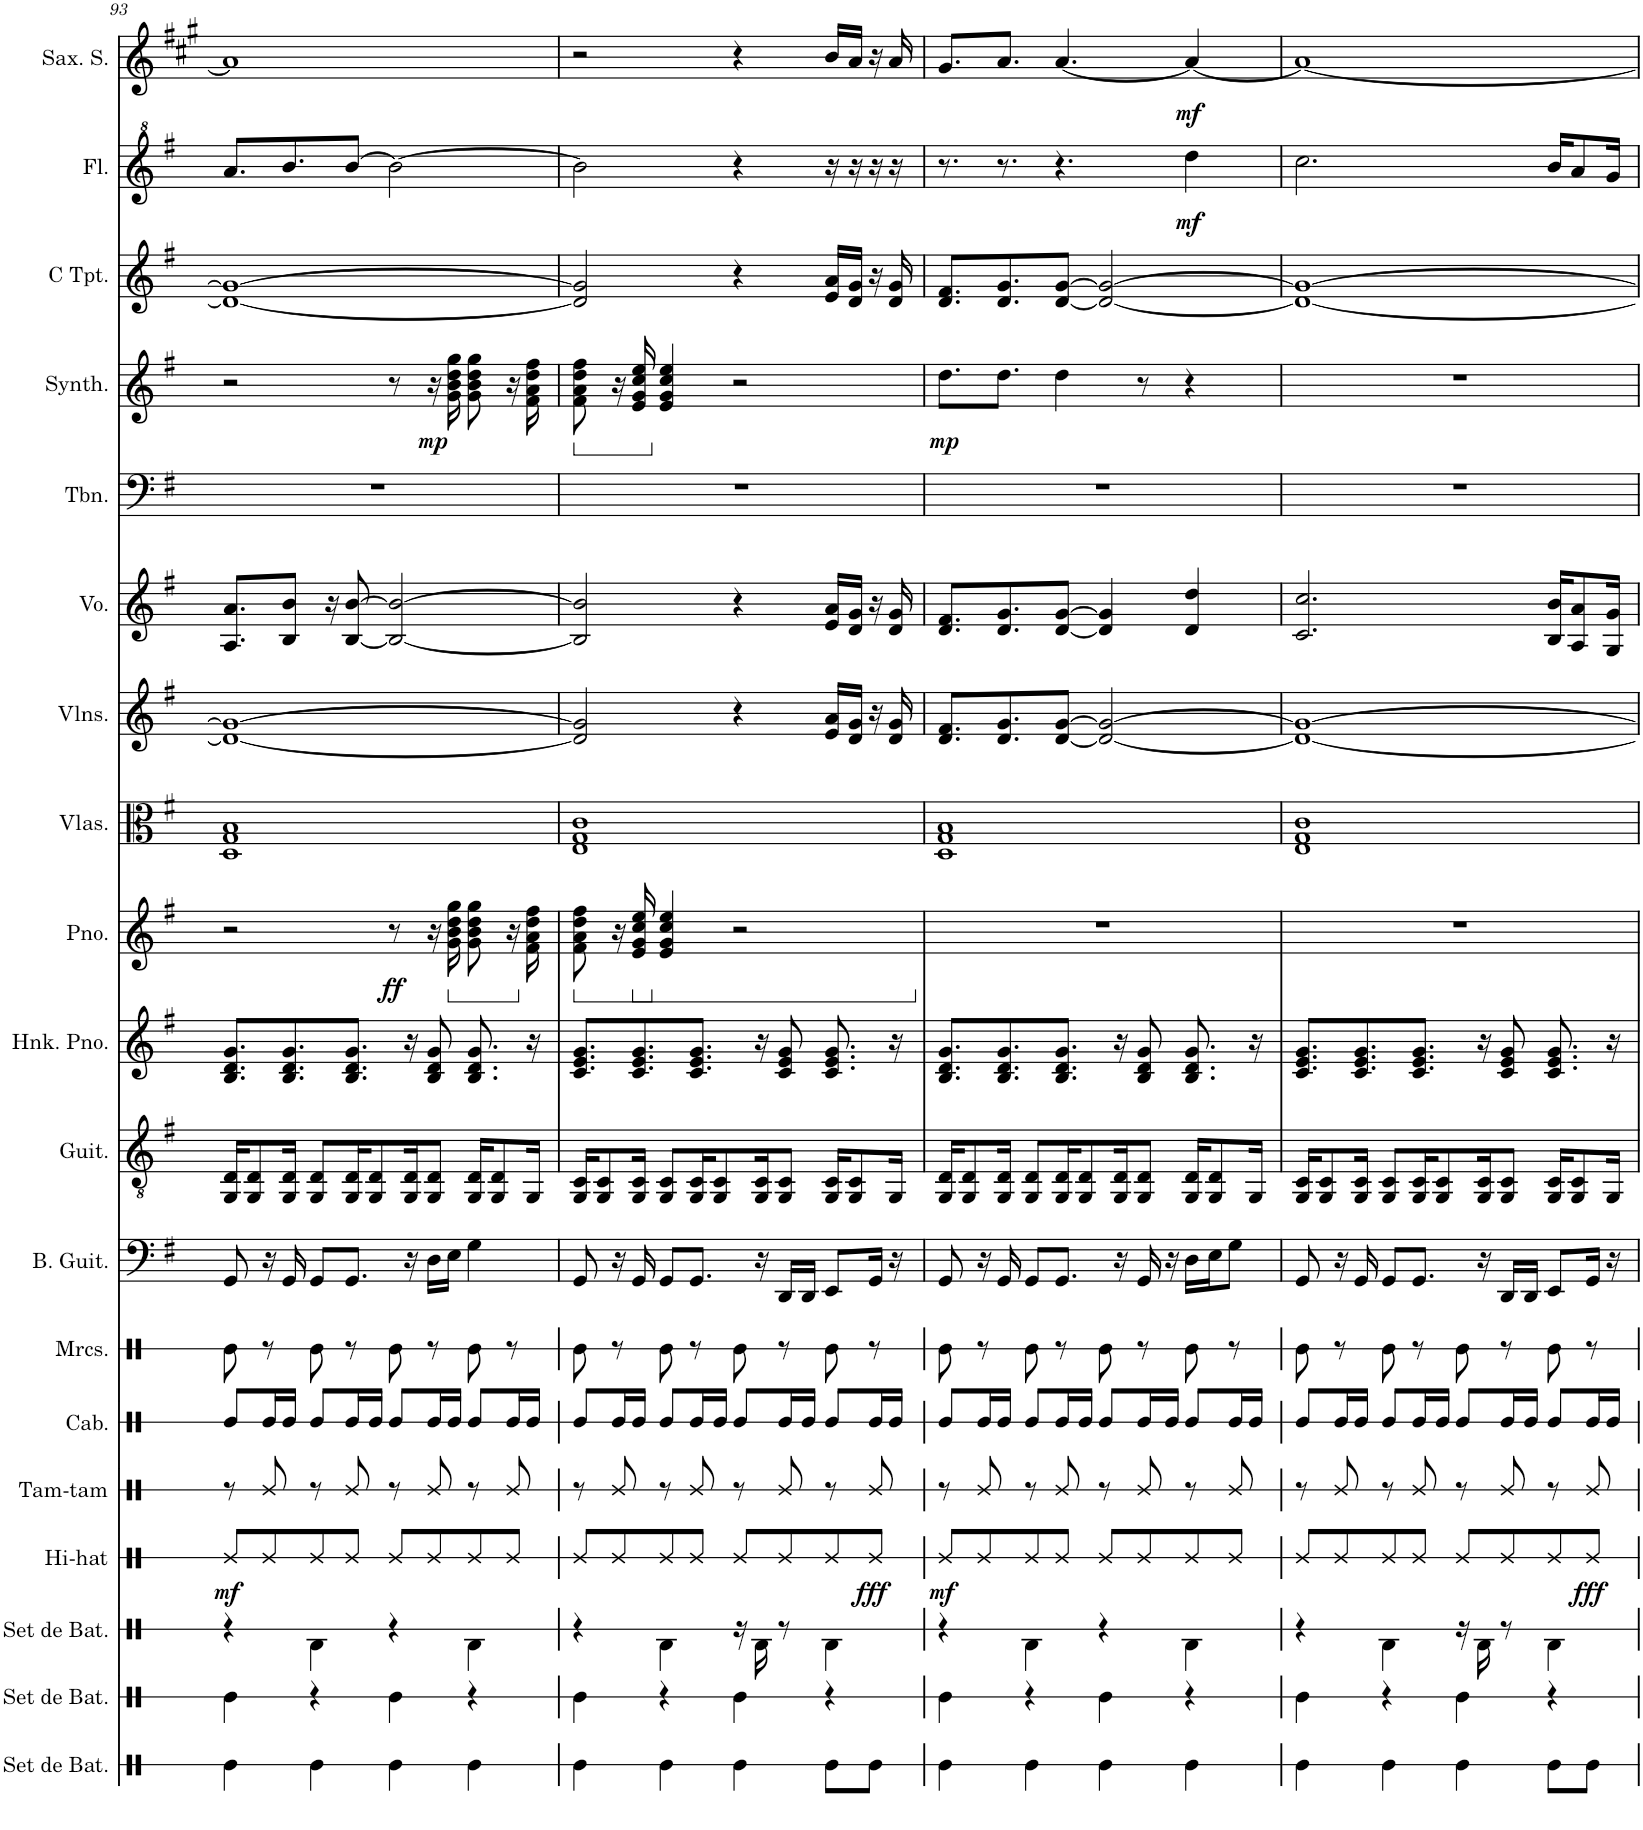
**kern	**kern	**kern	**kern	**dynam	**kern	**kern	**kern	**kern	**kern	**kern	**kern	**dynam	**kern	**kern	**kern	**kern	**kern	**dynam	**kern	**kern	**dynam	**kern	**dynam
*part19	*part18	*part17	*part16	*part16	*part15	*part14	*part13	*part12	*part11	*part10	*part9	*part9	*part8	*part7	*part6	*part5	*part4	*part4	*part3	*part2	*part2	*part1	*part1
*staff19	*staff18	*staff17	*staff16	*staff16	*staff15	*staff14	*staff13	*staff12	*staff11	*staff10	*staff9	*staff9	*staff8	*staff7	*staff6	*staff5	*staff4	*staff4	*staff3	*staff2	*staff2	*staff1	*staff1
*I"Set de batterie	*I"Set de batterie	*I"Set de batterie	*I"Hi-hat	*	*I"Tam-tam	*I"Cabasa	*I"Maracas	*I"Bass Guitar	*I"Acoustic Guitar	*I"Honky Tonk Piano	*I"Piano	*	*I"Violas	*I"Violins	*I"Voice	*I"Trombone	*I"Brightness Synthesizer	*	*I"C Trumpet	*I"Flute	*	*I"Saxophone Soprano	*
*I'Set de Bat.	*I'Set de Bat.	*I'Set de Bat.	*I'Hi-hat	*	*I'Tam-tam	*I'Cab.	*I'Mrcs.	*I'B. Guit.	*I'Guit.	*I'Hnk. Pno.	*I'Pno.	*	*I'Vlas.	*I'Vlns.	*I'Vo.	*I'Tbn.	*I'Synth.	*	*I'C Tpt.	*I'Fl.	*	*I'Sax. S.	*
!!LO:PB:g=z
*clefX	*clefX	*clefX	*clefX	*	*clefX	*clefX	*clefX	*clefF4	*clefGv2	*clefG2	*clefG2	*	*clefC3	*clefG2	*clefG2	*clefF4	*clefG2	*	*clefG2	*clefG^2	*	*clefG2	*
*	*	*	*	*	*	*	*	*Trd7c12	*	*	*	*	*	*	*	*	*	*	*	*	*	*Trd1c2	*
*k[]	*k[]	*k[]	*k[]	*	*k[]	*k[]	*k[]	*k[f#]	*k[f#]	*k[f#]	*k[f#]	*	*k[f#]	*k[f#]	*k[f#]	*k[f#]	*k[f#]	*	*k[f#]	*k[f#]	*	*k[f#c#g#]	*
*M4/4	*M4/4	*M4/4	*M4/4	*	*M4/4	*M4/4	*M4/4	*M4/4	*M4/4	*M4/4	*M4/4	*	*M4/4	*M4/4	*M4/4	*M4/4	*M4/4	*	*M4/4	*M4/4	*	*M4/4	*
=93	=93	=93	=93	=93	=93	=93	=93	=93	=93	=93	=93	=93	=93	=93	=93	=93	=93	=93	=93	=93	=93	=93	=93
!	!	!	!	!LO:DY:b	!	!	!	!	!	!	!	!	!	!	!	!	!	!	!	!	!	!	!
4Re\	4Re\	4r	8Re/L	mf	8r	8Re/L	8Re\	8GG/	16GG/ 16D/KL	8.B/ 8.d/ 8.g/L	2r	.	1D 1G 1B	1d_ 1g_	8.A/ 8.a/L	1r	2r	.	1d_ 1g_	8.aa/L	.	1a]	.
.	.	.	.	.	.	.	.	.	8GG/ 8D/	.	.	.	.	.	.	.	.	.	.	.	.	.	.
.	.	.	8Re/	.	8Re/	16Re/L	8r	16r	.	.	.	.	.	.	.	.	.	.	.	.	.	.	.
.	.	.	.	.	.	16Re/JJ	.	16GG/	16GG/ 16D/Jk	8.B/ 8.d/ 8.g/	.	.	.	.	8B/ 8b/J	.	.	.	.	8.bb/	.	.	.
4Re\	4r	4RB\	8Re/	.	8r	8Re/L	8Re\	8GG/L	8GG/ 8D/L	.	.	.	.	.	.	.	.	.	.	.	.	.	.
.	.	.	.	.	.	.	.	.	.	.	.	.	.	.	16r	.	.	.	.	.	.	.	.
.	.	.	8Re/J	.	8Re/	16Re/L	8r	8.GG/J	16GG/ 16D/K	8.B/ 8.d/ 8.g/J	.	.	.	.	[8B/ [8b/	.	.	.	.	[8bb/J	.	.	.
.	.	.	.	.	.	16Re/JJ	.	.	8GG/ 8D/	.	.	.	.	.	.	.	.	.	.	.	.	.	.
!	!	!	!	!	!	!	!	!	!	!	!	!LO:DY:b	!	!	!	!	!	!	!	!	!	!	!
4Re\	4Re\	4r	8Re/L	.	8r	8Re/L	8Re\	.	.	.	8r	ff	.	.	2B/_ 2b/_	.	8r	.	.	2bb\_	.	.	.
.	.	.	.	.	.	.	.	16r	16GG/ 16D/K	16r	.	.	.	.	.	.	.	.	.	.	.	.	.
!	!	!	!	!	!	!	!	!	!	!	!	!	!	!	!	!	!	!LO:DY:b	!	!	!	!	!
.	.	.	8Re/	.	8Re/	16Re/L	8r	16D\LL	8GG/ 8D/J	8B/ 8d/ 8g/	16r	.	.	.	.	.	16r	mp	.	.	.	.	.
*	*	*	*	*	*	*	*	*	*	*	*ped	*	*	*	*	*	*	*	*	*	*	*	*
.	.	.	.	.	.	16Re/JJ	.	16E\JJ	.	.	16g\ 16b\ 16dd\ 16gg\	.	.	.	.	.	16g\ 16b\ 16dd\ 16gg\	.	.	.	.	.	.
4Re\	4r	4RB\	8Re/	.	8r	8Re/L	8Re\	4G\	16GG/ 16D/KL	8.B/ 8.d/ 8.g/	8g\ 8b\ 8dd\ 8gg\	.	.	.	.	.	8g\ 8b\ 8dd\ 8gg\	.	.	.	.	.	.
.	.	.	.	.	.	.	.	.	8GG/ 8D/	.	.	.	.	.	.	.	.	.	.	.	.	.	.
.	.	.	8Re/J	.	8Re/	16Re/L	8r	.	.	.	16r	.	.	.	.	.	16r	.	.	.	.	.	.
*	*	*	*	*	*	*	*	*	*	*	*Xped	*	*	*	*	*	*	*	*	*	*	*	*
.	.	.	.	.	.	16Re/JJ	.	.	16GG/Jk	16r	16f#\ 16a\ 16dd\ 16ff#\	.	.	.	.	.	16f#\ 16a\ 16dd\ 16ff#\	.	.	.	.	.	.
=94	=94	=94	=94	=94	=94	=94	=94	=94	=94	=94	=94	=94	=94	=94	=94	=94	=94	=94	=94	=94	=94	=94	=94
*	*	*	*	*	*	*	*	*	*	*	*ped	*	*	*	*	*	*	*	*	*	*	*	*
*	*	*	*	*	*	*	*	*	*	*	*	*	*	*	*	*	*ped	*	*	*	*	*	*
4Re\	4Re\	4r	8Re/L	.	8r	8Re/L	8Re\	8GG/	16GG/ 16C/KL	8.c/ 8.e/ 8.g/L	8f#\ 8a\ 8dd\ 8ff#\	.	1E 1G 1c	2d/] 2g/]	2B/] 2b/]	1r	8f#\ 8a\ 8dd\ 8ff#\	.	2d/] 2g/]	2bb\]	.	2r	.
.	.	.	.	.	.	.	.	.	8GG/ 8C/	.	.	.	.	.	.	.	.	.	.	.	.	.	.
.	.	.	8Re/	.	8Re/	16Re/L	8r	16r	.	.	16r	.	.	.	.	.	16r	.	.	.	.	.	.
*	*	*	*	*	*	*	*	*	*	*	*ped	*	*	*	*	*	*	*	*	*	*	*	*
.	.	.	.	.	.	16Re/JJ	.	16GG/	16GG/ 16C/Jk	8.c/ 8.e/ 8.g/	16e/ 16g/ 16cc/ 16ee/	.	.	.	.	.	16e/ 16g/ 16cc/ 16ee/	.	.	.	.	.	.
*	*	*	*	*	*	*	*	*	*	*	*Xped	*	*	*	*	*	*	*	*	*	*	*	*
*	*	*	*	*	*	*	*	*	*	*	*	*	*	*	*	*	*Xped	*	*	*	*	*	*
4Re\	4r	4RB\	8Re/	.	8r	8Re/L	8Re\	8GG/L	8GG/ 8C/L	.	4e/ 4g/ 4cc/ 4ee/	.	.	.	.	.	4e/ 4g/ 4cc/ 4ee/	.	.	.	.	.	.
.	.	.	8Re/J	.	8Re/	16Re/L	8r	8.GG/J	16GG/ 16C/K	8.c/ 8.e/ 8.g/J	.	.	.	.	.	.	.	.	.	.	.	.	.
.	.	.	.	.	.	16Re/JJ	.	.	8GG/ 8C/	.	.	.	.	.	.	.	.	.	.	.	.	.	.
4Re\	4Re\	16r	8Re/L	.	8r	8Re/L	8Re\	.	.	.	2r	.	.	4r	4r	.	2r	.	4r	4r	.	4r	.
.	.	16RB\	.	.	.	.	.	16r	16GG/ 16C/K	16r	.	.	.	.	.	.	.	.	.	.	.	.	.
.	.	8r	8Re/	.	8Re/	16Re/L	8r	16DD/LL	8GG/ 8C/J	8c/ 8e/ 8g/	.	.	.	.	.	.	.	.	.	.	.	.	.
.	.	.	.	.	.	16Re/JJ	.	16DD/JJ	.	.	.	.	.	.	.	.	.	.	.	.	.	.	.
8Re\L	4r	4RB\	8Re/	.	8r	8Re/L	8Re\	8EE/L	16GG/ 16C/KL	8.c/ 8.e/ 8.g/	.	.	.	16e/ 16a/LL	16e/ 16a/LL	.	.	.	16e/ 16a/LL	16r	.	16b/LL	.
.	.	.	.	.	.	.	.	.	8GG/ 8C/	.	.	.	.	16d/ 16g/JJ	16d/ 16g/JJ	.	.	.	16d/ 16g/JJ	16r	.	16a/JJ	.
!	!	!	!	!LO:DY:b	!	!	!	!	!	!	!	!	!	!	!	!	!	!	!	!	!	!	!
8Re\J	.	.	8Re/J	fff	8Re/	16Re/L	8r	16GG/Jk	.	.	.	.	.	16r	16r	.	.	.	16r	16r	.	16r	.
.	.	.	.	.	.	16Re/JJ	.	16r	16GG/Jk	16r	.	.	.	16d/ 16g/	16d/ 16g/	.	.	.	16d/ 16g/	16r	.	16a/	.
=95	=95	=95	=95	=95	=95	=95	=95	=95	=95	=95	=95	=95	=95	=95	=95	=95	=95	=95	=95	=95	=95	=95	=95
*	*	*	*	*	*	*	*	*	*	*	*Xped	*	*	*	*	*	*	*	*	*	*	*	*
!	!	!	!	!LO:DY:b	!	!	!	!	!	!	!	!	!	!	!	!	!	!LO:DY:b	!	!	!	!	!
4Re\	4Re\	4r	8Re/L	mf	8r	8Re/L	8Re\	8GG/	16GG/ 16D/KL	8.B/ 8.d/ 8.g/L	1r	.	1D 1G 1B	8.d/ 8.f#/L	8.d/ 8.f#/L	1r	8.dd\L	mp	8.d/ 8.f#/L	8.r	.	8.g#/L	.
.	.	.	.	.	.	.	.	.	8GG/ 8D/	.	.	.	.	.	.	.	.	.	.	.	.	.	.
.	.	.	8Re/	.	8Re/	16Re/L	8r	16r	.	.	.	.	.	.	.	.	.	.	.	.	.	.	.
.	.	.	.	.	.	16Re/JJ	.	16GG/	16GG/ 16D/Jk	8.B/ 8.d/ 8.g/	.	.	.	8.d/ 8.g/	8.d/ 8.g/	.	8.dd\J	.	8.d/ 8.g/	8.r	.	8.a/J	.
4Re\	4r	4RB\	8Re/	.	8r	8Re/L	8Re\	8GG/L	8GG/ 8D/L	.	.	.	.	.	.	.	.	.	.	.	.	.	.
.	.	.	8Re/J	.	8Re/	16Re/L	8r	8.GG/J	16GG/ 16D/K	8.B/ 8.d/ 8.g/J	.	.	.	[8d/ [8g/J	[8d/ [8g/J	.	4dd\	.	[8d/ [8g/J	4.r	.	[4.a/	.
.	.	.	.	.	.	16Re/JJ	.	.	8GG/ 8D/	.	.	.	.	.	.	.	.	.	.	.	.	.	.
4Re\	4Re\	4r	8Re/L	.	8r	8Re/L	8Re\	.	.	.	.	.	.	2d/_ 2g/_	4d/] 4g/]	.	.	.	2d/_ 2g/_	.	.	.	.
.	.	.	.	.	.	.	.	16r	16GG/ 16D/K	16r	.	.	.	.	.	.	.	.	.	.	.	.	.
.	.	.	8Re/	.	8Re/	16Re/L	8r	16GG/	8GG/ 8D/J	8B/ 8d/ 8g/	.	.	.	.	.	.	8r	.	.	.	.	.	.
.	.	.	.	.	.	16Re/JJ	.	16r	.	.	.	.	.	.	.	.	.	.	.	.	.	.	.
!	!	!	!	!	!	!	!	!	!	!	!	!	!	!	!	!	!	!	!	!	!LO:DY:b	!	!LO:DY:b
4Re\	4r	4RB\	8Re/	.	8r	8Re/L	8Re\	16D\LL	16GG/ 16D/KL	8.B/ 8.d/ 8.g/	.	.	.	.	4d/ 4dd/	.	4r	.	.	4ddd\	mf	4a/_	mf
.	.	.	.	.	.	.	.	16E\J	8GG/ 8D/	.	.	.	.	.	.	.	.	.	.	.	.	.	.
.	.	.	8Re/J	.	8Re/	16Re/L	8r	8G\J	.	.	.	.	.	.	.	.	.	.	.	.	.	.	.
.	.	.	.	.	.	16Re/JJ	.	.	16GG/Jk	16r	.	.	.	.	.	.	.	.	.	.	.	.	.
=96	=96	=96	=96	=96	=96	=96	=96	=96	=96	=96	=96	=96	=96	=96	=96	=96	=96	=96	=96	=96	=96	=96	=96
4Re\	4Re\	4r	8Re/L	.	8r	8Re/L	8Re\	8GG/	16GG/ 16C/KL	8.c/ 8.e/ 8.g/L	1r	.	1E 1G 1c	1d_ 1g_	2.c/ 2.cc/	1r	1r	.	1d_ 1g_	2.ccc\	.	1a_	.
.	.	.	.	.	.	.	.	.	8GG/ 8C/	.	.	.	.	.	.	.	.	.	.	.	.	.	.
.	.	.	8Re/	.	8Re/	16Re/L	8r	16r	.	.	.	.	.	.	.	.	.	.	.	.	.	.	.
.	.	.	.	.	.	16Re/JJ	.	16GG/	16GG/ 16C/Jk	8.c/ 8.e/ 8.g/	.	.	.	.	.	.	.	.	.	.	.	.	.
4Re\	4r	4RB\	8Re/	.	8r	8Re/L	8Re\	8GG/L	8GG/ 8C/L	.	.	.	.	.	.	.	.	.	.	.	.	.	.
.	.	.	8Re/J	.	8Re/	16Re/L	8r	8.GG/J	16GG/ 16C/K	8.c/ 8.e/ 8.g/J	.	.	.	.	.	.	.	.	.	.	.	.	.
.	.	.	.	.	.	16Re/JJ	.	.	8GG/ 8C/	.	.	.	.	.	.	.	.	.	.	.	.	.	.
4Re\	4Re\	16r	8Re/L	.	8r	8Re/L	8Re\	.	.	.	.	.	.	.	.	.	.	.	.	.	.	.	.
.	.	16RB\	.	.	.	.	.	16r	16GG/ 16C/K	16r	.	.	.	.	.	.	.	.	.	.	.	.	.
.	.	8r	8Re/	.	8Re/	16Re/L	8r	16DD/LL	8GG/ 8C/J	8c/ 8e/ 8g/	.	.	.	.	.	.	.	.	.	.	.	.	.
.	.	.	.	.	.	16Re/JJ	.	16DD/JJ	.	.	.	.	.	.	.	.	.	.	.	.	.	.	.
8Re\L	4r	4RB\	8Re/	.	8r	8Re/L	8Re\	8EE/L	16GG/ 16C/KL	8.c/ 8.e/ 8.g/	.	.	.	.	16B/ 16b/KL	.	.	.	.	16bb/KL	.	.	.
.	.	.	.	.	.	.	.	.	8GG/ 8C/	.	.	.	.	.	8A/ 8a/	.	.	.	.	8aa/	.	.	.
!	!	!	!	!LO:DY:b	!	!	!	!	!	!	!	!	!	!	!	!	!	!	!	!	!	!	!
8Re\J	.	.	8Re/J	fff	8Re/	16Re/L	8r	16GG/Jk	.	.	.	.	.	.	.	.	.	.	.	.	.	.	.
.	.	.	.	.	.	16Re/JJ	.	16r	16GG/Jk	16r	.	.	.	.	16G/ 16g/Jk	.	.	.	.	16gg/Jk	.	.	.
=	=	=	=	=	=	=	=	=	=	=	=	=	=	=	=	=	=	=	=	=	=	=	=
*-	*-	*-	*-	*-	*-	*-	*-	*-	*-	*-	*-	*-	*-	*-	*-	*-	*-	*-	*-	*-	*-	*-	*-
